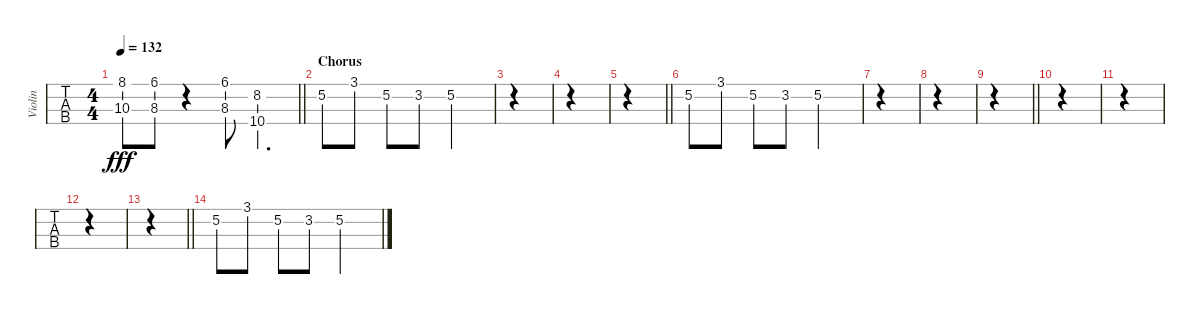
\track ("Violin" "Violin") {instrument violin}
\staff {tabs}
\tuning (E5 A4 D4 G3) {hide}
\ts (4 4)
\tempo 132
\clef g2
\barLineRight lightlight
\ks bb
(8.1 10.3).8{dy fff} (6.1 8.3).8 r.4 (6.1 8.3).8 (8.2 10.4).4{d} |
\section ("" "Chorus")
5.2.8 3.1.8 5.2.8 3.2.8 5.2.2 |
|
|
\barLineRight lightlight
|
5.2.8 3.1.8 5.2.8 3.2.8 5.2.2 |
|
|
\barLineRight lightlight
|
|
|
|
\barLineRight lightlight
|
5.2.8 3.1.8 5.2.8 3.2.8 5.2.2
